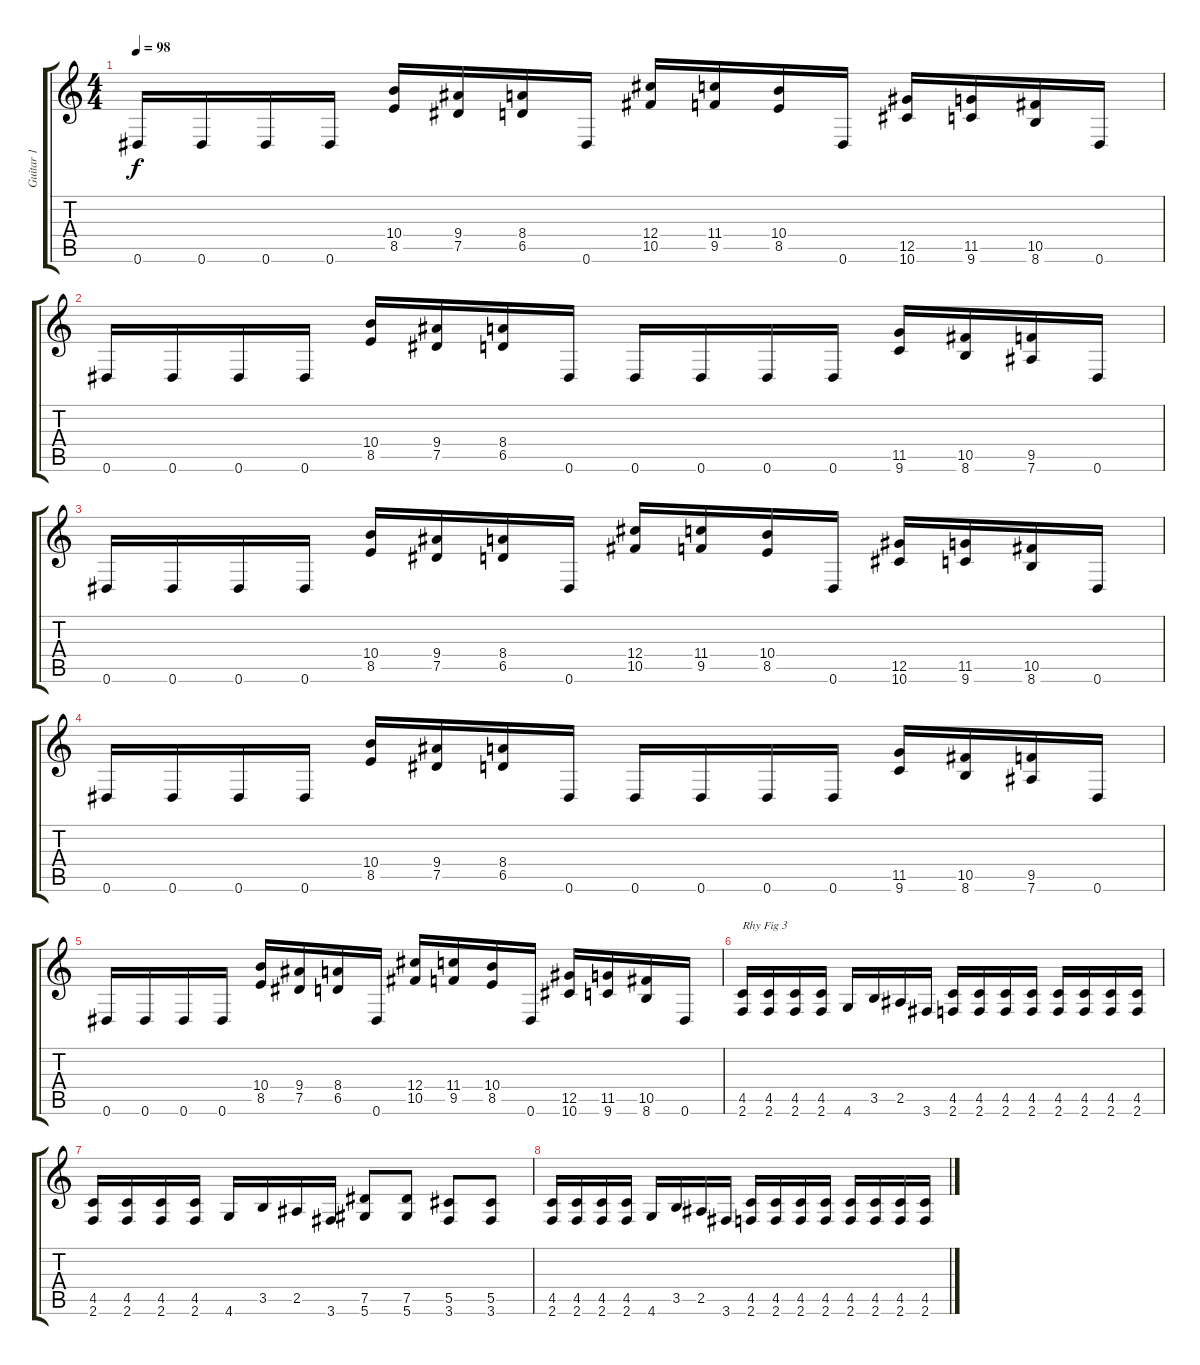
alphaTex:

\track ("Guitar 1" "Guitar 1") {instrument distortionguitar}
\staff {score tabs}
\tuning (Eb4 Bb3 Gb3 Db3 Ab2 Eb2) {hide}
\ts (4 4)
\tempo 98
\clef g2
\ks c
0.6.16{dy f} 0.6.16 0.6.16 0.6.16 (10.4 8.5).16 (9.4 7.5).16 (8.4 6.5).16 0.6.16 (12.4 10.5).16 (11.4 9.5).16 (10.4 8.5).16 0.6.16 (12.5 10.6).16 (11.5 9.6).16 (10.5 8.6).16 0.6.16 |
0.6.16 0.6.16 0.6.16 0.6.16 (10.4 8.5).16 (9.4 7.5).16 (8.4 6.5).16 0.6.16 0.6.16 0.6.16 0.6.16 0.6.16 (11.5 9.6).16 (10.5 8.6).16 (9.5 7.6).16 0.6.16 |
0.6.16 0.6.16 0.6.16 0.6.16 (10.4 8.5).16 (9.4 7.5).16 (8.4 6.5).16 0.6.16 (12.4 10.5).16 (11.4 9.5).16 (10.4 8.5).16 0.6.16 (12.5 10.6).16 (11.5 9.6).16 (10.5 8.6).16 0.6.16 |
0.6.16 0.6.16 0.6.16 0.6.16 (10.4 8.5).16 (9.4 7.5).16 (8.4 6.5).16 0.6.16 0.6.16 0.6.16 0.6.16 0.6.16 (11.5 9.6).16 (10.5 8.6).16 (9.5 7.6).16 0.6.16 |
0.6.16 0.6.16 0.6.16 0.6.16 (10.4 8.5).16 (9.4 7.5).16 (8.4 6.5).16 0.6.16 (12.4 10.5).16 (11.4 9.5).16 (10.4 8.5).16 0.6.16 (12.5 10.6).16 (11.5 9.6).16 (10.5 8.6).16 0.6.16 |
(4.5 2.6).16{txt "Rhy Fig 3"} (4.5 2.6).16 (4.5 2.6).16 (4.5 2.6).16 4.6.16 3.5.16 2.5.16 3.6.16 (4.5 2.6).16 (4.5 2.6).16 (4.5 2.6).16 (4.5 2.6).16 (4.5 2.6).16 (4.5 2.6).16 (4.5 2.6).16 (4.5 2.6).16 |
(4.5 2.6).16 (4.5 2.6).16 (4.5 2.6).16 (4.5 2.6).16 4.6.16 3.5.16 2.5.16 3.6.16 (7.5 5.6).8 (7.5 5.6).8 (5.5 3.6).8 (5.5 3.6).8 |
(4.5 2.6).16 (4.5 2.6).16 (4.5 2.6).16 (4.5 2.6).16 4.6.16 3.5.16 2.5.16 3.6.16 (4.5 2.6).16 (4.5 2.6).16 (4.5 2.6).16 (4.5 2.6).16 (4.5 2.6).16 (4.5 2.6).16 (4.5 2.6).16 (4.5 2.6).16
